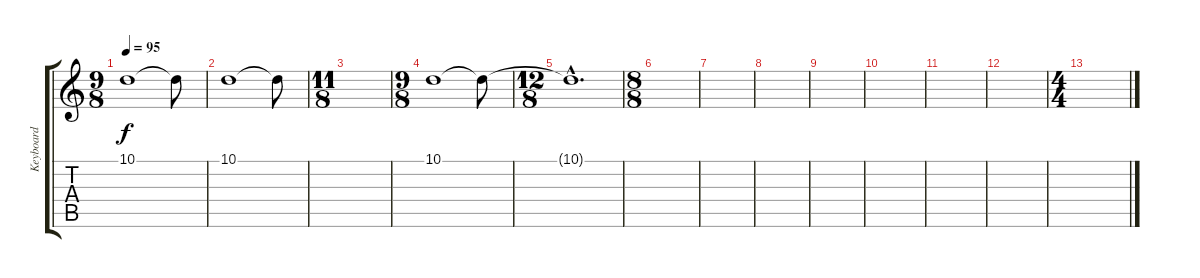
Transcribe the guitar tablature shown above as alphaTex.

\track ("Keyboard" "Keyboard") {instrument stringensemble1}
\staff {score tabs}
\tuning (E4 B3 G3 D3 A2 E2) {hide}
\ts (9 8)
\tempo 95
\clef g2
\ks c
10.1.1{dy f} 10.1{t}.8 |
10.1.1 10.1{t}.8 |
\ts (11 8)
|
\ts (9 8)
10.1.1 10.1{t}.8 |
\ts (12 8)
10.1{hac t}.1{d} |
\ts (8 8)
|
|
|
|
|
|
|
\ts (4 4)
